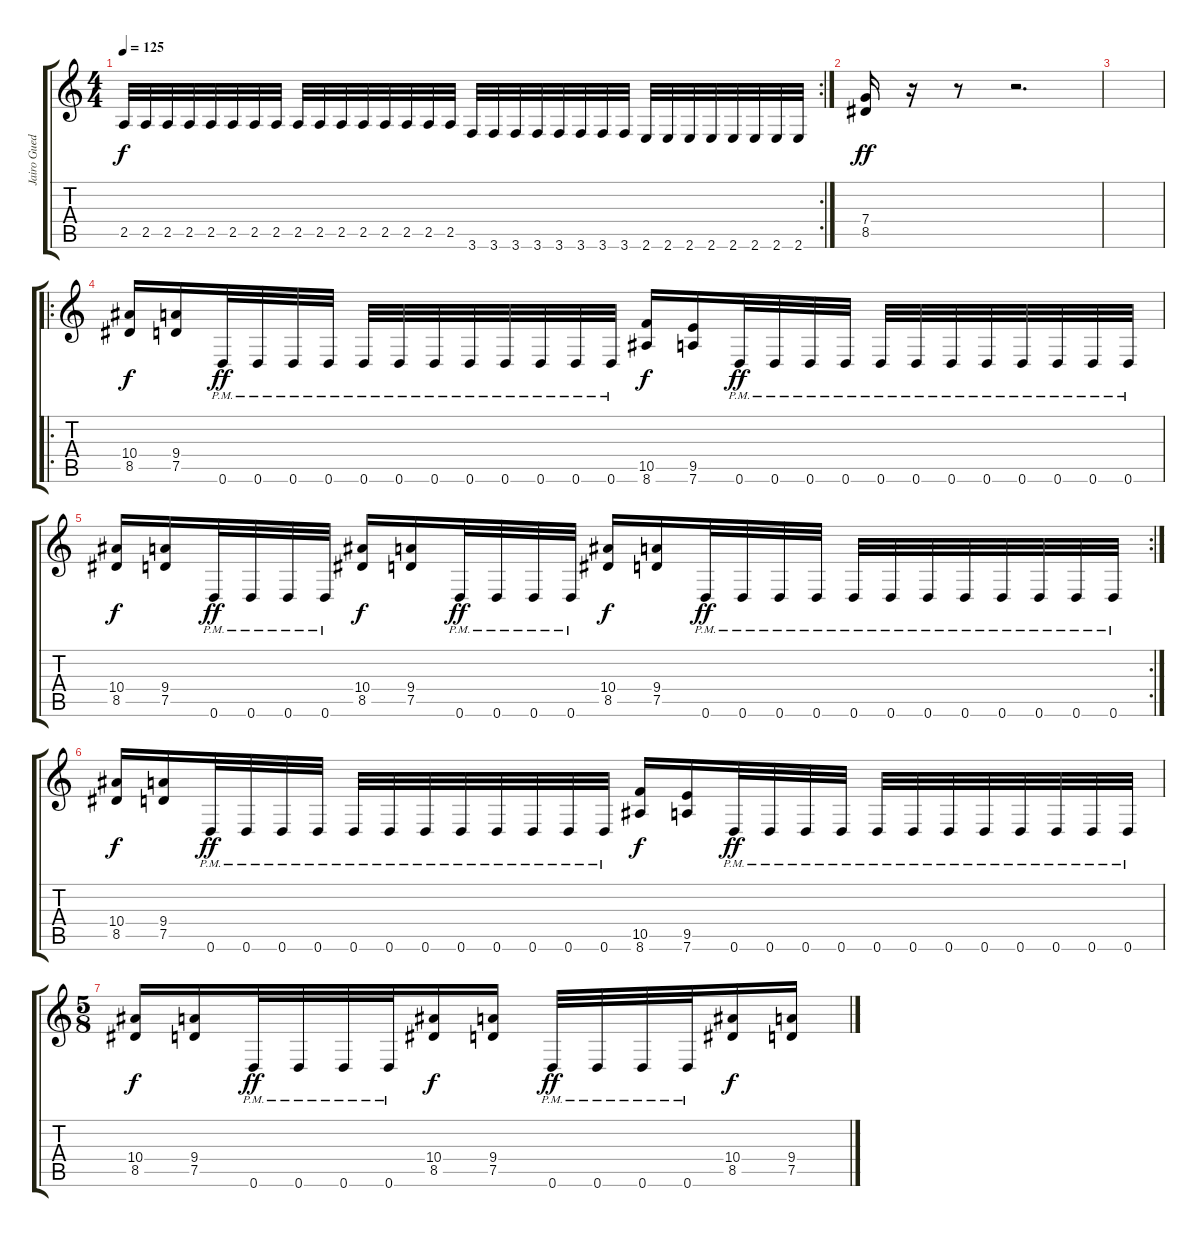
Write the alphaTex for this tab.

\track ("Jairo Guedes" "Jairo Gued") {instrument overdrivenguitar}
\staff {score tabs}
\tuning (D4 A3 F3 C3 G2 D2) {hide}
\rc 2
\ts (4 4)
\tempo 125
\clef g2
\ks c
2.5.32{dy f} 2.5.32 2.5.32 2.5.32 2.5.32 2.5.32 2.5.32 2.5.32 2.5.32 2.5.32 2.5.32 2.5.32 2.5.32 2.5.32 2.5.32 2.5.32 3.6.32 3.6.32 3.6.32 3.6.32 3.6.32 3.6.32 3.6.32 3.6.32 2.6.32 2.6.32 2.6.32 2.6.32 2.6.32 2.6.32 2.6.32 2.6.32 |
(7.4 8.5).16{dy ff} r.16 r.8 r.2{d} |
|
\ro
(10.4 8.5).16{dy f} (9.4 7.5).16 0.6{pm}.32{dy ff} 0.6{pm}.32 0.6{pm}.32 0.6{pm}.32 0.6{pm}.32 0.6{pm}.32 0.6{pm}.32 0.6{pm}.32 0.6{pm}.32 0.6{pm}.32 0.6{pm}.32 0.6{pm}.32 (10.5 8.6).16{dy f} (9.5 7.6).16 0.6{pm}.32{dy ff} 0.6{pm}.32 0.6{pm}.32 0.6{pm}.32 0.6{pm}.32 0.6{pm}.32 0.6{pm}.32 0.6{pm}.32 0.6{pm}.32 0.6{pm}.32 0.6{pm}.32 0.6{pm}.32 |
\rc 2
(10.4 8.5).16{dy f} (9.4 7.5).16 0.6{pm}.32{dy ff} 0.6{pm}.32 0.6{pm}.32 0.6{pm}.32 (10.4 8.5).16{dy f} (9.4 7.5).16 0.6{pm}.32{dy ff} 0.6{pm}.32 0.6{pm}.32 0.6{pm}.32 (10.4 8.5).16{dy f} (9.4 7.5).16 0.6{pm}.32{dy ff} 0.6{pm}.32 0.6{pm}.32 0.6{pm}.32 0.6{pm}.32 0.6{pm}.32 0.6{pm}.32 0.6{pm}.32 0.6{pm}.32 0.6{pm}.32 0.6{pm}.32 0.6{pm}.32 |
(10.4 8.5).16{dy f} (9.4 7.5).16 0.6{pm}.32{dy ff} 0.6{pm}.32 0.6{pm}.32 0.6{pm}.32 0.6{pm}.32 0.6{pm}.32 0.6{pm}.32 0.6{pm}.32 0.6{pm}.32 0.6{pm}.32 0.6{pm}.32 0.6{pm}.32 (10.5 8.6).16{dy f} (9.5 7.6).16 0.6{pm}.32{dy ff} 0.6{pm}.32 0.6{pm}.32 0.6{pm}.32 0.6{pm}.32 0.6{pm}.32 0.6{pm}.32 0.6{pm}.32 0.6{pm}.32 0.6{pm}.32 0.6{pm}.32 0.6{pm}.32 |
\ts (5 8)
(10.4 8.5).16{dy f} (9.4 7.5).16 0.6{pm}.32{dy ff} 0.6{pm}.32 0.6{pm}.32 0.6{pm}.32 (10.4 8.5).16{dy f} (9.4 7.5).16 0.6{pm}.32{dy ff} 0.6{pm}.32 0.6{pm}.32 0.6{pm}.32 (10.4 8.5).16{dy f} (9.4 7.5).16
